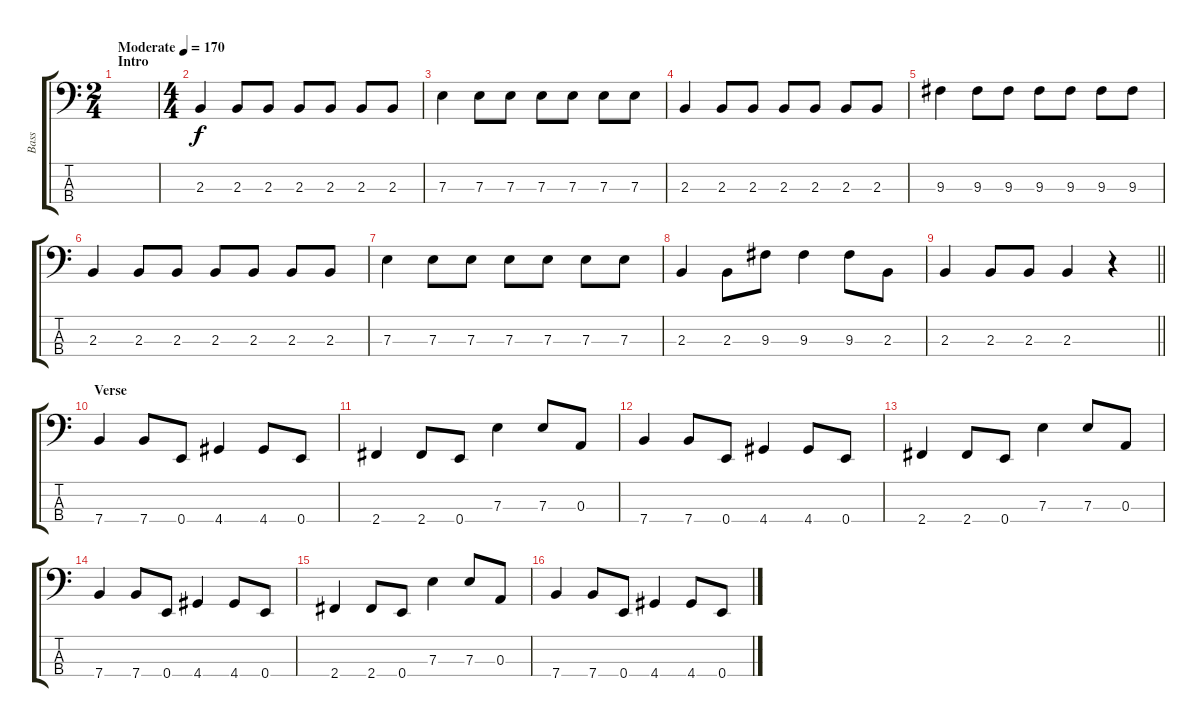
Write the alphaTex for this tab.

\track ("Bass" "Bass") {instrument electricbasspick}
\staff {score tabs}
\tuning (G2 D2 A1 E1) {hide}
\ts (2 4)
\section ("" "Intro")
\tempo (170 "Moderate")
\clef f4
\ks c
|
\ts (4 4)
2.3.4 2.3.8 2.3.8 2.3.8 2.3.8 2.3.8 2.3.8 |
7.3.4 7.3.8 7.3.8 7.3.8 7.3.8 7.3.8 7.3.8 |
2.3.4 2.3.8 2.3.8 2.3.8 2.3.8 2.3.8 2.3.8 |
9.3.4 9.3.8 9.3.8 9.3.8 9.3.8 9.3.8 9.3.8 |
2.3.4 2.3.8 2.3.8 2.3.8 2.3.8 2.3.8 2.3.8 |
7.3.4 7.3.8 7.3.8 7.3.8 7.3.8 7.3.8 7.3.8 |
2.3.4 2.3.8 9.3.8 9.3.4 9.3.8 2.3.8 |
\barLineRight lightlight
2.3.4 2.3.8 2.3.8 2.3.4 r.4 |
\section ("" "Verse")
7.4.4 7.4.8 0.4.8 4.4.4 4.4.8 0.4.8 |
2.4.4 2.4.8 0.4.8 7.3.4 7.3.8 0.3.8 |
7.4.4 7.4.8 0.4.8 4.4.4 4.4.8 0.4.8 |
2.4.4 2.4.8 0.4.8 7.3.4 7.3.8 0.3.8 |
7.4.4 7.4.8 0.4.8 4.4.4 4.4.8 0.4.8 |
2.4.4 2.4.8 0.4.8 7.3.4 7.3.8 0.3.8 |
7.4.4 7.4.8 0.4.8 4.4.4 4.4.8 0.4.8
